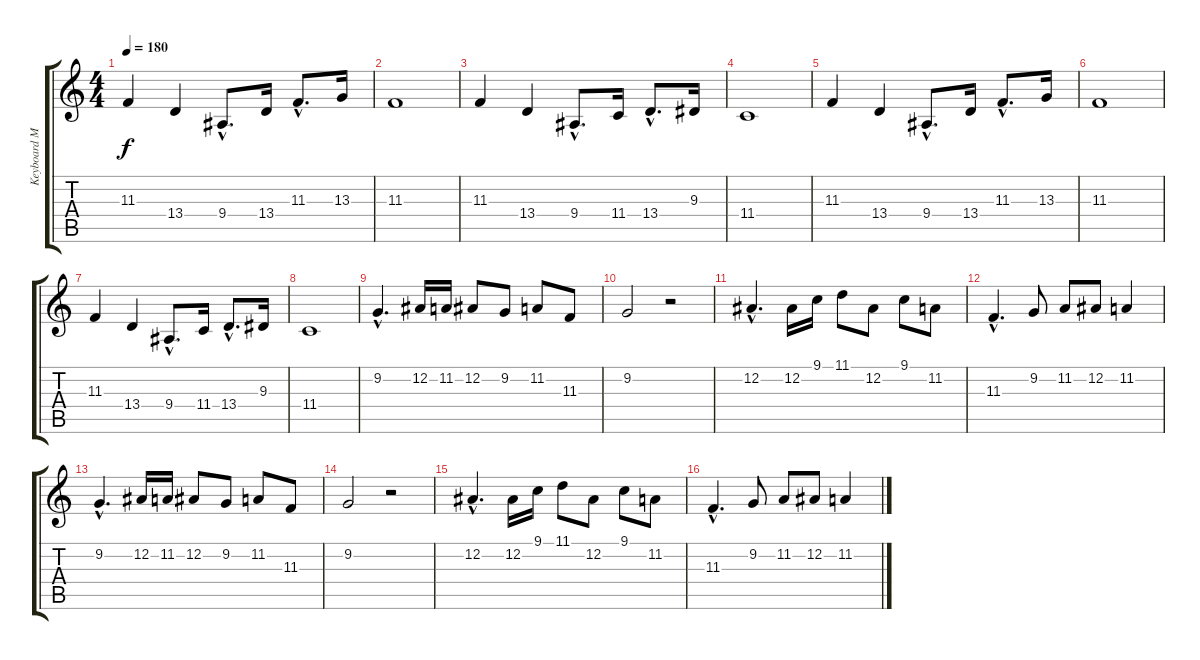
\track ("Keyboard Melodies" "Keyboard M") {instrument stringensemble1}
\staff {score tabs}
\tuning (Eb4 Bb3 Gb3 Db3 Ab2 Eb2) {hide}
\ts (4 4)
\tempo 180
\clef g2
\ks c
11.3.4{dy f} 13.4.4 9.4{hac}.8{d} 13.4.16 11.3{hac}.8{d} 13.3.16 |
11.3.1 |
11.3.4 13.4.4 9.4{hac}.8{d} 11.4.16 13.4{hac}.8{d} 9.3.16 |
11.4.1 |
11.3.4 13.4.4 9.4{hac}.8{d} 13.4.16 11.3{hac}.8{d} 13.3.16 |
11.3.1 |
11.3.4 13.4.4 9.4{hac}.8{d} 11.4.16 13.4{hac}.8{d} 9.3.16 |
11.4.1 |
9.2{hac}.4{d} 12.2.16 11.2.16 12.2.8 9.2.8 11.2.8 11.3.8 |
9.2.2 r.2 |
12.2{hac}.4{d} 12.2.16 9.1.16 11.1.8 12.2.8 9.1.8 11.2.8 |
11.3{hac}.4{d} 9.2.8 11.2.8 12.2.8 11.2.4 |
9.2{hac}.4{d} 12.2.16 11.2.16 12.2.8 9.2.8 11.2.8 11.3.8 |
9.2.2 r.2 |
12.2{hac}.4{d} 12.2.16 9.1.16 11.1.8 12.2.8 9.1.8 11.2.8 |
11.3{hac}.4{d} 9.2.8 11.2.8 12.2.8 11.2.4
